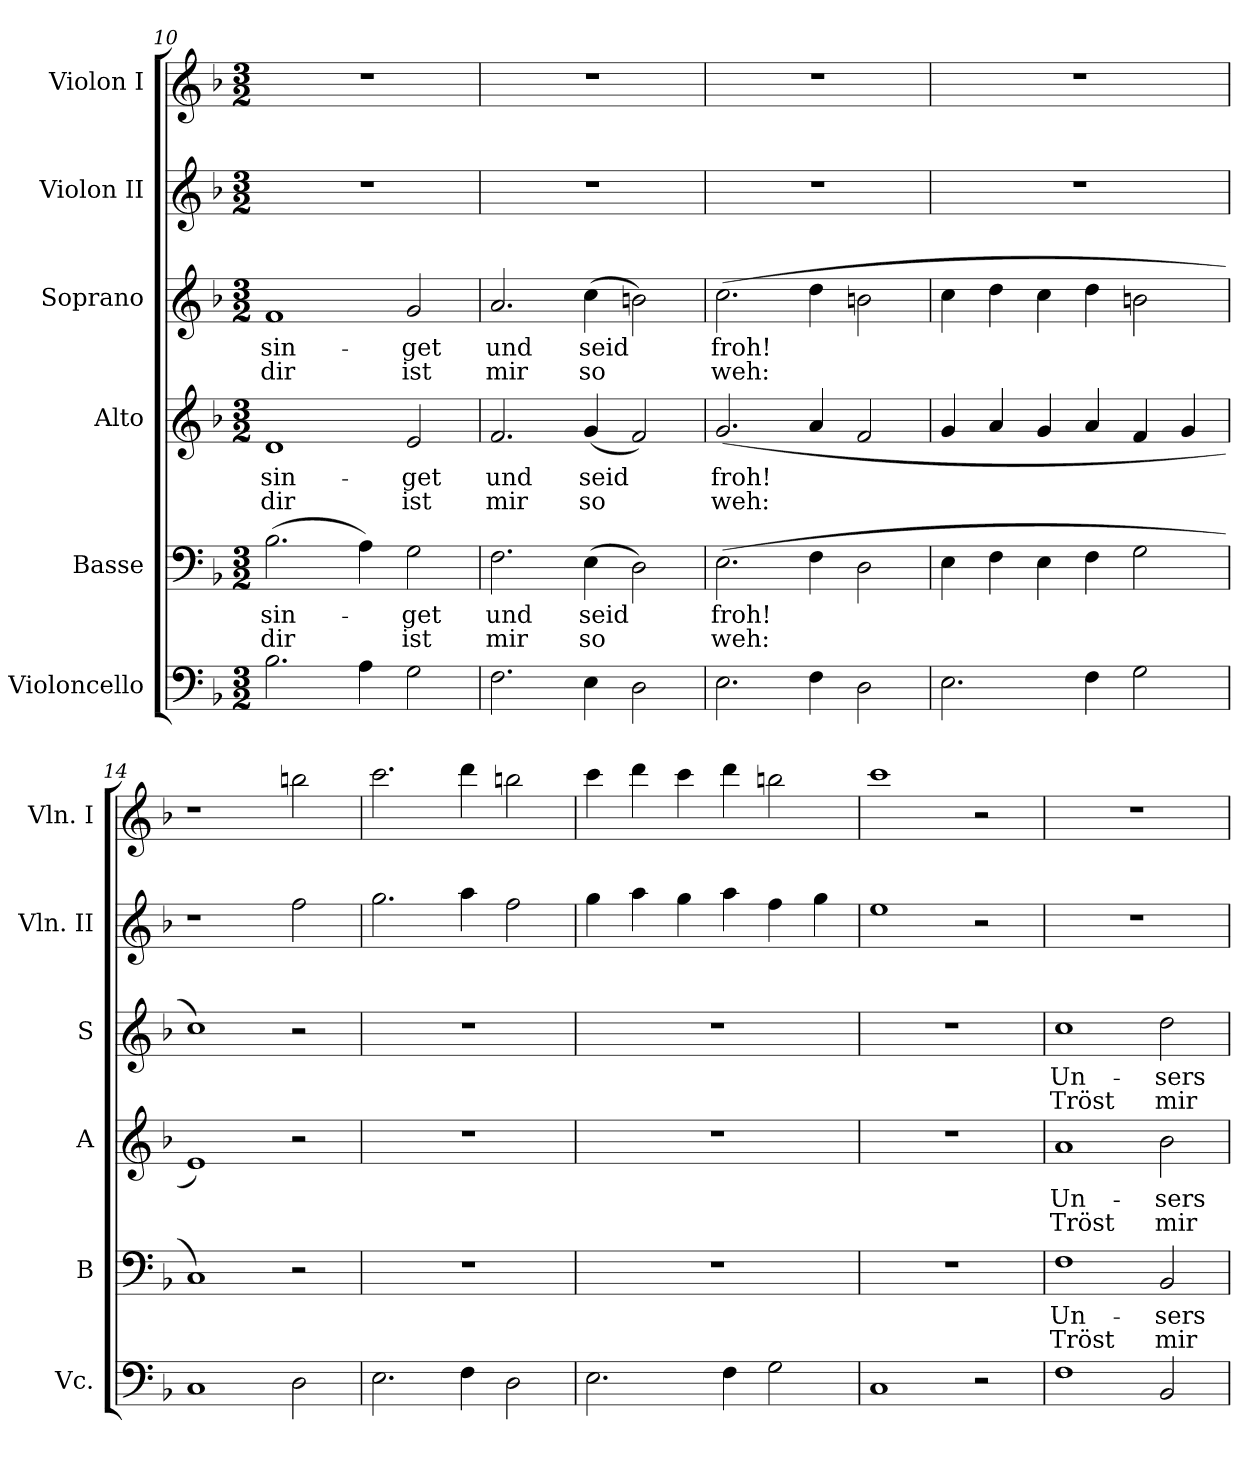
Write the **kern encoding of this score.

**kern	**kern	**text	**text	**kern	**text	**text	**kern	**text	**text	**kern	**kern
*part6	*part5	*part5	*part5	*part4	*part4	*part4	*part3	*part3	*part3	*part2	*part1
*staff6	*staff5	*staff5	*staff5	*staff4	*staff4	*staff4	*staff3	*staff3	*staff3	*staff2	*staff1
*I"Violoncello	*I"Basse	*	*	*I"Alto	*	*	*I"Soprano	*	*	*I"Violon II	*I"Violon I
*I'Vc.	*I'B	*	*	*I'A	*	*	*I'S	*	*	*I'Vln. II	*I'Vln. I
*clefF4	*clefF4	*	*	*clefG2	*	*	*clefG2	*	*	*clefG2	*clefG2
*k[b-]	*k[b-]	*	*	*k[b-]	*	*	*k[b-]	*	*	*k[b-]	*k[b-]
*F:	*F:	*	*	*F:	*	*	*F:	*	*	*F:	*F:
*M3/2	*M3/2	*	*	*M3/2	*	*	*M3/2	*	*	*M3/2	*M3/2
=10	=10	=10	=10	=10	=10	=10	=10	=10	=10	=10	=10
2.B-\	(2.B-\	sin-	dir	1d	sin-	dir	1f	sin-	dir	1.r	1.r
4A\	4A\)	.	.	.	.	.	.	.	.	.	.
2G\	2G\	-get	ist	2e/	-get	ist	2g/	-get	ist	.	.
=11	=11	=11	=11	=11	=11	=11	=11	=11	=11	=11	=11
2.F\	2.F\	und	mir	2.f/	und	mir	2.a/	und	mir	1.r	1.r
4E\	(4E\	seid	so	(4g/	seid	so	(4cc\	seid	so	.	.
2D\	2D\)	.	.	2f/)	.	.	2bn\)	.	.	.	.
=12	=12	=12	=12	=12	=12	=12	=12	=12	=12	=12	=12
2.E\	(2.E\	froh!	weh:	(2.g/	froh!	weh:	(2.cc\	froh!	weh:	1.r	1.r
4F\	4F\	.	.	4a/	.	.	4dd\	.	.	.	.
2D\	2D\	.	.	2f/	.	.	2bn\	.	.	.	.
!!LO:PB:g=z
=13	=13	=13	=13	=13	=13	=13	=13	=13	=13	=13	=13
2.E\	4E\	.	.	4g/	.	.	4cc\	.	.	1.r	1.r
.	4F\	.	.	4a/	.	.	4dd\	.	.	.	.
.	4E\	.	.	4g/	.	.	4cc\	.	.	.	.
4F\	4F\	.	.	4a/	.	.	4dd\	.	.	.	.
2G\	2G\	.	.	4f/	.	.	2bn\	.	.	.	.
.	.	.	.	4g/	.	.	.	.	.	.	.
=14	=14	=14	=14	=14	=14	=14	=14	=14	=14	=14	=14
1C	1C)	.	.	1e)	.	.	1cc)	.	.	1r	1r
2D\	2r	.	.	2r	.	.	2r	.	.	2ff\	2bbn\
=15	=15	=15	=15	=15	=15	=15	=15	=15	=15	=15	=15
2.E\	1.r	.	.	1.r	.	.	1.r	.	.	2.gg\	2.ccc\
4F\	.	.	.	.	.	.	.	.	.	4aa\	4ddd\
2D\	.	.	.	.	.	.	.	.	.	2ff\	2bbn\
=16	=16	=16	=16	=16	=16	=16	=16	=16	=16	=16	=16
2.E\	1.r	.	.	1.r	.	.	1.r	.	.	4gg\	4ccc\
.	.	.	.	.	.	.	.	.	.	4aa\	4ddd\
.	.	.	.	.	.	.	.	.	.	4gg\	4ccc\
4F\	.	.	.	.	.	.	.	.	.	4aa\	4ddd\
2G\	.	.	.	.	.	.	.	.	.	4ff\	2bbn\
.	.	.	.	.	.	.	.	.	.	4gg\	.
=17	=17	=17	=17	=17	=17	=17	=17	=17	=17	=17	=17
1C	1.r	.	.	1.r	.	.	1.r	.	.	1ee	1ccc
2r	.	.	.	.	.	.	.	.	.	2r	2r
=18	=18	=18	=18	=18	=18	=18	=18	=18	=18	=18	=18
1F	1F	Un-	Tröst	1a	Un-	Tröst	1cc	Un-	Tröst	1.r	1.r
2BB-/	2BB-/	-sers	mir	2b-\	-sers	mir	2dd\	-sers	mir	.	.
=	=	=	=	=	=	=	=	=	=	=	=
*-	*-	*-	*-	*-	*-	*-	*-	*-	*-	*-	*-
